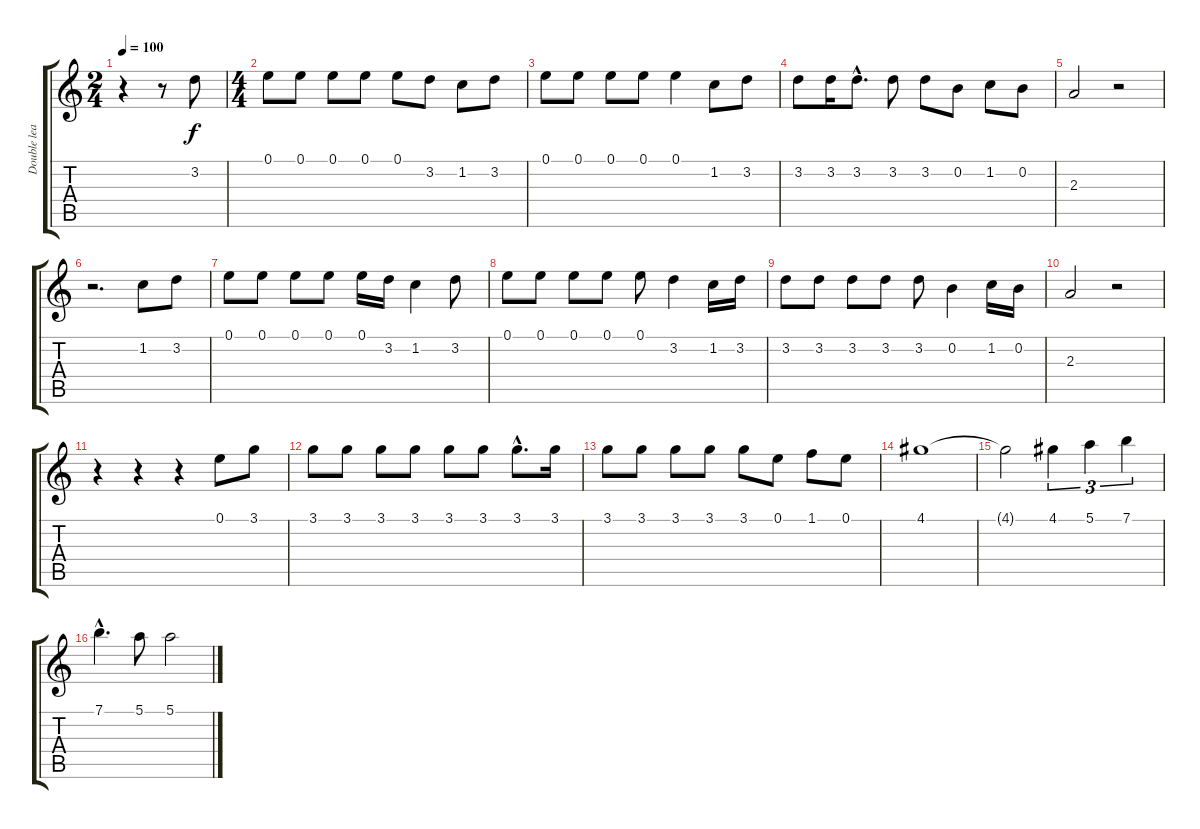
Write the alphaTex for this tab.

\track ("Double lead" "Double lea") {instrument acousticguitarnylon}
\staff {score tabs}
\tuning (E4 B3 G3 D3 A2 E2) {hide}
\ts (2 4)
\tempo 100
\clef g2
\ks c
r.4{dy f} r.8 3.2.8 |
\ts (4 4)
0.1.8 0.1.8 0.1.8 0.1.8 0.1.8 3.2.8 1.2.8 3.2.8 |
0.1.8 0.1.8 0.1.8 0.1.8 0.1.4 1.2.8 3.2.8 |
3.2.8 3.2.16 3.2{hac}.8{d} 3.2.8 3.2.8 0.2.8 1.2.8 0.2.8 |
2.3.2 r.2 |
r.2{d} 1.2.8 3.2.8 |
0.1.8 0.1.8 0.1.8 0.1.8 0.1.16 3.2.16 1.2.4 3.2.8 |
0.1.8 0.1.8 0.1.8 0.1.8 0.1.8 3.2.4 1.2.16 3.2.16 |
3.2.8 3.2.8 3.2.8 3.2.8 3.2.8 0.2.4 1.2.16 0.2.16 |
2.3.2 r.2 |
r.4 r.4 r.4 0.1.8 3.1.8 |
3.1.8 3.1.8 3.1.8 3.1.8 3.1.8 3.1.8 3.1{hac}.8{d} 3.1.16 |
3.1.8 3.1.8 3.1.8 3.1.8 3.1.8 0.1.8 1.1.8 0.1.8 |
4.1.1 |
4.1{t}.2 4.1.4{tu (3 2)} 5.1.4{tu (3 2)} 7.1.4{tu (3 2)} |
7.1{hac}.4{d} 5.1.8 5.1.2
